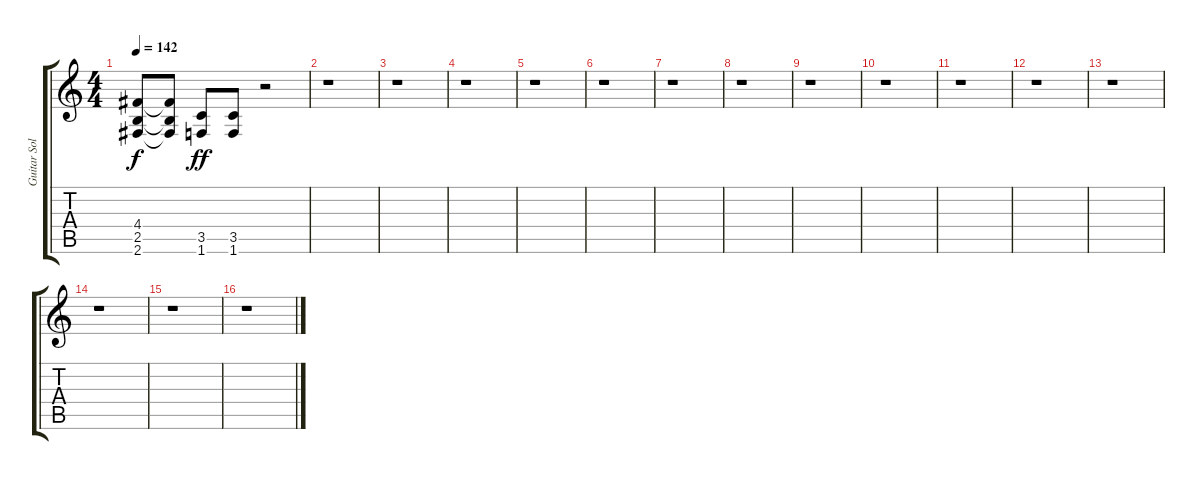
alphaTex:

\track ("Guitar Solo" "Guitar Sol") {instrument distortionguitar}
\staff {score tabs}
\tuning (E4 B3 G3 D3 A2 E2) {hide}
\ts (4 4)
\tempo 142
\clef g2
\ks c
(4.4{t} 2.5{t} 2.6{t}).8{dy f} (4.4{t} 2.5{t} 2.6{t}).8 (3.5 1.6).8{dy ff} (3.5 1.6).8 r.2 |
r.1 |
r.1 |
r.1 |
r.1 |
r.1 |
r.1 |
r.1 |
r.1 |
r.1 |
r.1 |
r.1 |
r.1 |
r.1 |
r.1 |
r.1
